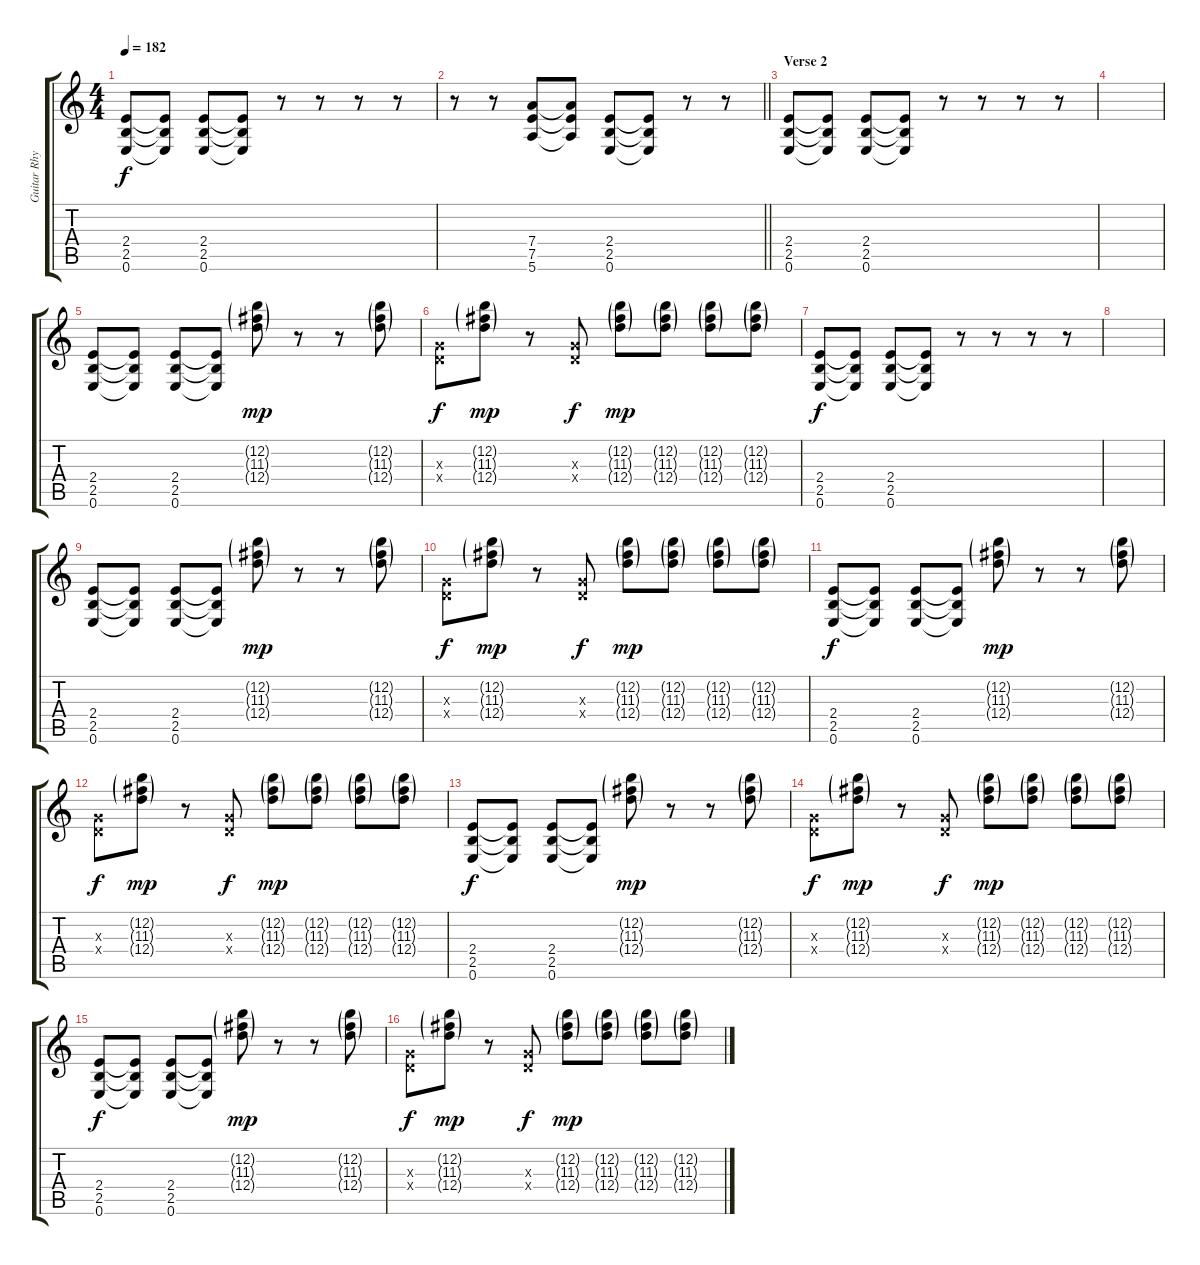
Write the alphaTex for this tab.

\track ("Guitar Rhythm" "Guitar Rhy") {instrument distortionguitar}
\staff {score tabs}
\tuning (E4 B3 G3 D3 A2 E2) {hide}
\ts (4 4)
\tempo 182
\clef g2
\ks c
(2.4 2.5 0.6).8{dy f} (2.4{t} 2.5{t} 0.6{t}).8 (2.4 2.5 0.6).8 (2.4{t} 2.5{t} 0.6{t}).8 r.8 r.8 r.8 r.8 |
\barLineRight lightlight
r.8 r.8 (7.4 7.5 5.6).8 (7.4{t} 7.5{t} 5.6{t}).8 (2.4 2.5 0.6).8 (2.4{t} 2.5{t} 0.6{t}).8 r.8 r.8 |
\section ("" "Verse 2")
(2.4 2.5 0.6).8 (2.4{t} 2.5{t} 0.6{t}).8 (2.4 2.5 0.6).8 (2.4{t} 2.5{t} 0.6{t}).8 r.8 r.8 r.8 r.8 |
|
(2.4 2.5 0.6).8 (2.4{t} 2.5{t} 0.6{t}).8 (2.4 2.5 0.6).8 (2.4{t} 2.5{t} 0.6{t}).8 (12.2{g} 11.3{g} 12.4{g}).8{dy mp} r.8 r.8 (12.2{g} 11.3{g} 12.4{g}).8 |
(0.3{x} 0.4{x}).8{dy f} (12.2{g} 11.3{g} 12.4{g}).8{dy mp} r.8 (0.3{x} 0.4{x}).8{dy f} (12.2{g} 11.3{g} 12.4{g}).8{dy mp} (12.2{g} 11.3{g} 12.4{g}).8 (12.2{g} 11.3{g} 12.4{g}).8 (12.2{g} 11.3{g} 12.4{g}).8 |
(2.4 2.5 0.6).8{dy f} (2.4{t} 2.5{t} 0.6{t}).8 (2.4 2.5 0.6).8 (2.4{t} 2.5{t} 0.6{t}).8 r.8 r.8 r.8 r.8 |
|
(2.4 2.5 0.6).8 (2.4{t} 2.5{t} 0.6{t}).8 (2.4 2.5 0.6).8 (2.4{t} 2.5{t} 0.6{t}).8 (12.2{g} 11.3{g} 12.4{g}).8{dy mp} r.8 r.8 (12.2{g} 11.3{g} 12.4{g}).8 |
(0.3{x} 0.4{x}).8{dy f} (12.2{g} 11.3{g} 12.4{g}).8{dy mp} r.8 (0.3{x} 0.4{x}).8{dy f} (12.2{g} 11.3{g} 12.4{g}).8{dy mp} (12.2{g} 11.3{g} 12.4{g}).8 (12.2{g} 11.3{g} 12.4{g}).8 (12.2{g} 11.3{g} 12.4{g}).8 |
(2.4 2.5 0.6).8{dy f} (2.4{t} 2.5{t} 0.6{t}).8 (2.4 2.5 0.6).8 (2.4{t} 2.5{t} 0.6{t}).8 (12.2{g} 11.3{g} 12.4{g}).8{dy mp} r.8 r.8 (12.2{g} 11.3{g} 12.4{g}).8 |
(0.3{x} 0.4{x}).8{dy f} (12.2{g} 11.3{g} 12.4{g}).8{dy mp} r.8 (0.3{x} 0.4{x}).8{dy f} (12.2{g} 11.3{g} 12.4{g}).8{dy mp} (12.2{g} 11.3{g} 12.4{g}).8 (12.2{g} 11.3{g} 12.4{g}).8 (12.2{g} 11.3{g} 12.4{g}).8 |
(2.4 2.5 0.6).8{dy f} (2.4{t} 2.5{t} 0.6{t}).8 (2.4 2.5 0.6).8 (2.4{t} 2.5{t} 0.6{t}).8 (12.2{g} 11.3{g} 12.4{g}).8{dy mp} r.8 r.8 (12.2{g} 11.3{g} 12.4{g}).8 |
(0.3{x} 0.4{x}).8{dy f} (12.2{g} 11.3{g} 12.4{g}).8{dy mp} r.8 (0.3{x} 0.4{x}).8{dy f} (12.2{g} 11.3{g} 12.4{g}).8{dy mp} (12.2{g} 11.3{g} 12.4{g}).8 (12.2{g} 11.3{g} 12.4{g}).8 (12.2{g} 11.3{g} 12.4{g}).8 |
(2.4 2.5 0.6).8{dy f} (2.4{t} 2.5{t} 0.6{t}).8 (2.4 2.5 0.6).8 (2.4{t} 2.5{t} 0.6{t}).8 (12.2{g} 11.3{g} 12.4{g}).8{dy mp} r.8 r.8 (12.2{g} 11.3{g} 12.4{g}).8 |
(0.3{x} 0.4{x}).8{dy f} (12.2{g} 11.3{g} 12.4{g}).8{dy mp} r.8 (0.3{x} 0.4{x}).8{dy f} (12.2{g} 11.3{g} 12.4{g}).8{dy mp} (12.2{g} 11.3{g} 12.4{g}).8 (12.2{g} 11.3{g} 12.4{g}).8 (12.2{g} 11.3{g} 12.4{g}).8
